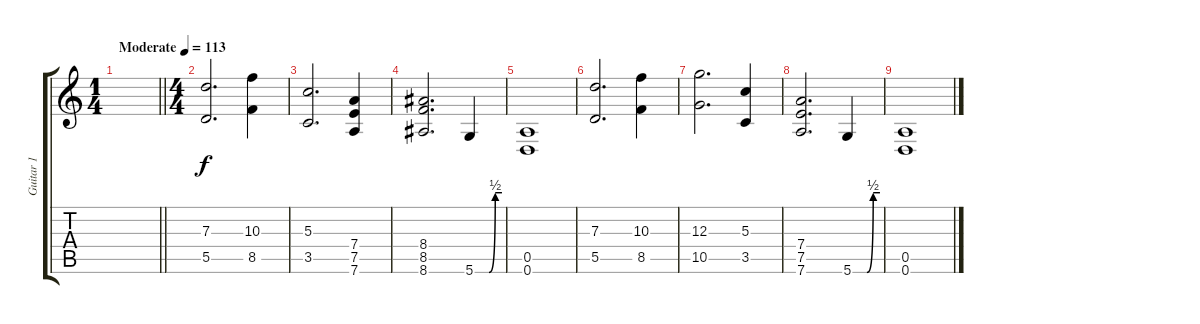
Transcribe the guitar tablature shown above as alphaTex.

\track ("Guitar 1" "Guitar 1") {instrument distortionguitar}
\staff {score tabs}
\tuning (E4 B3 G3 D3 A2 D2) {hide}
\ts (1 4)
\tempo (113 "Moderate")
\clef g2
\barLineRight lightlight
\ks c
|
\ts (4 4)
(7.3 5.5).2{d} (10.3 8.5).4 |
(5.3 3.5).2{d} (7.4 7.5 7.6).4 |
(8.4 8.5 8.6).2{d} 5.6{be (custom 0 0 31 0 45 2 60 2)}.4 |
(0.5 0.6).1 |
(7.3 5.5).2{d} (10.3 8.5).4 |
(12.3 10.5).2{d} (5.3 3.5).4 |
(7.4 7.5 7.6).2{d} 5.6{be (custom 0 0 31 0 45 2 60 2)}.4 |
(0.5 0.6).1
